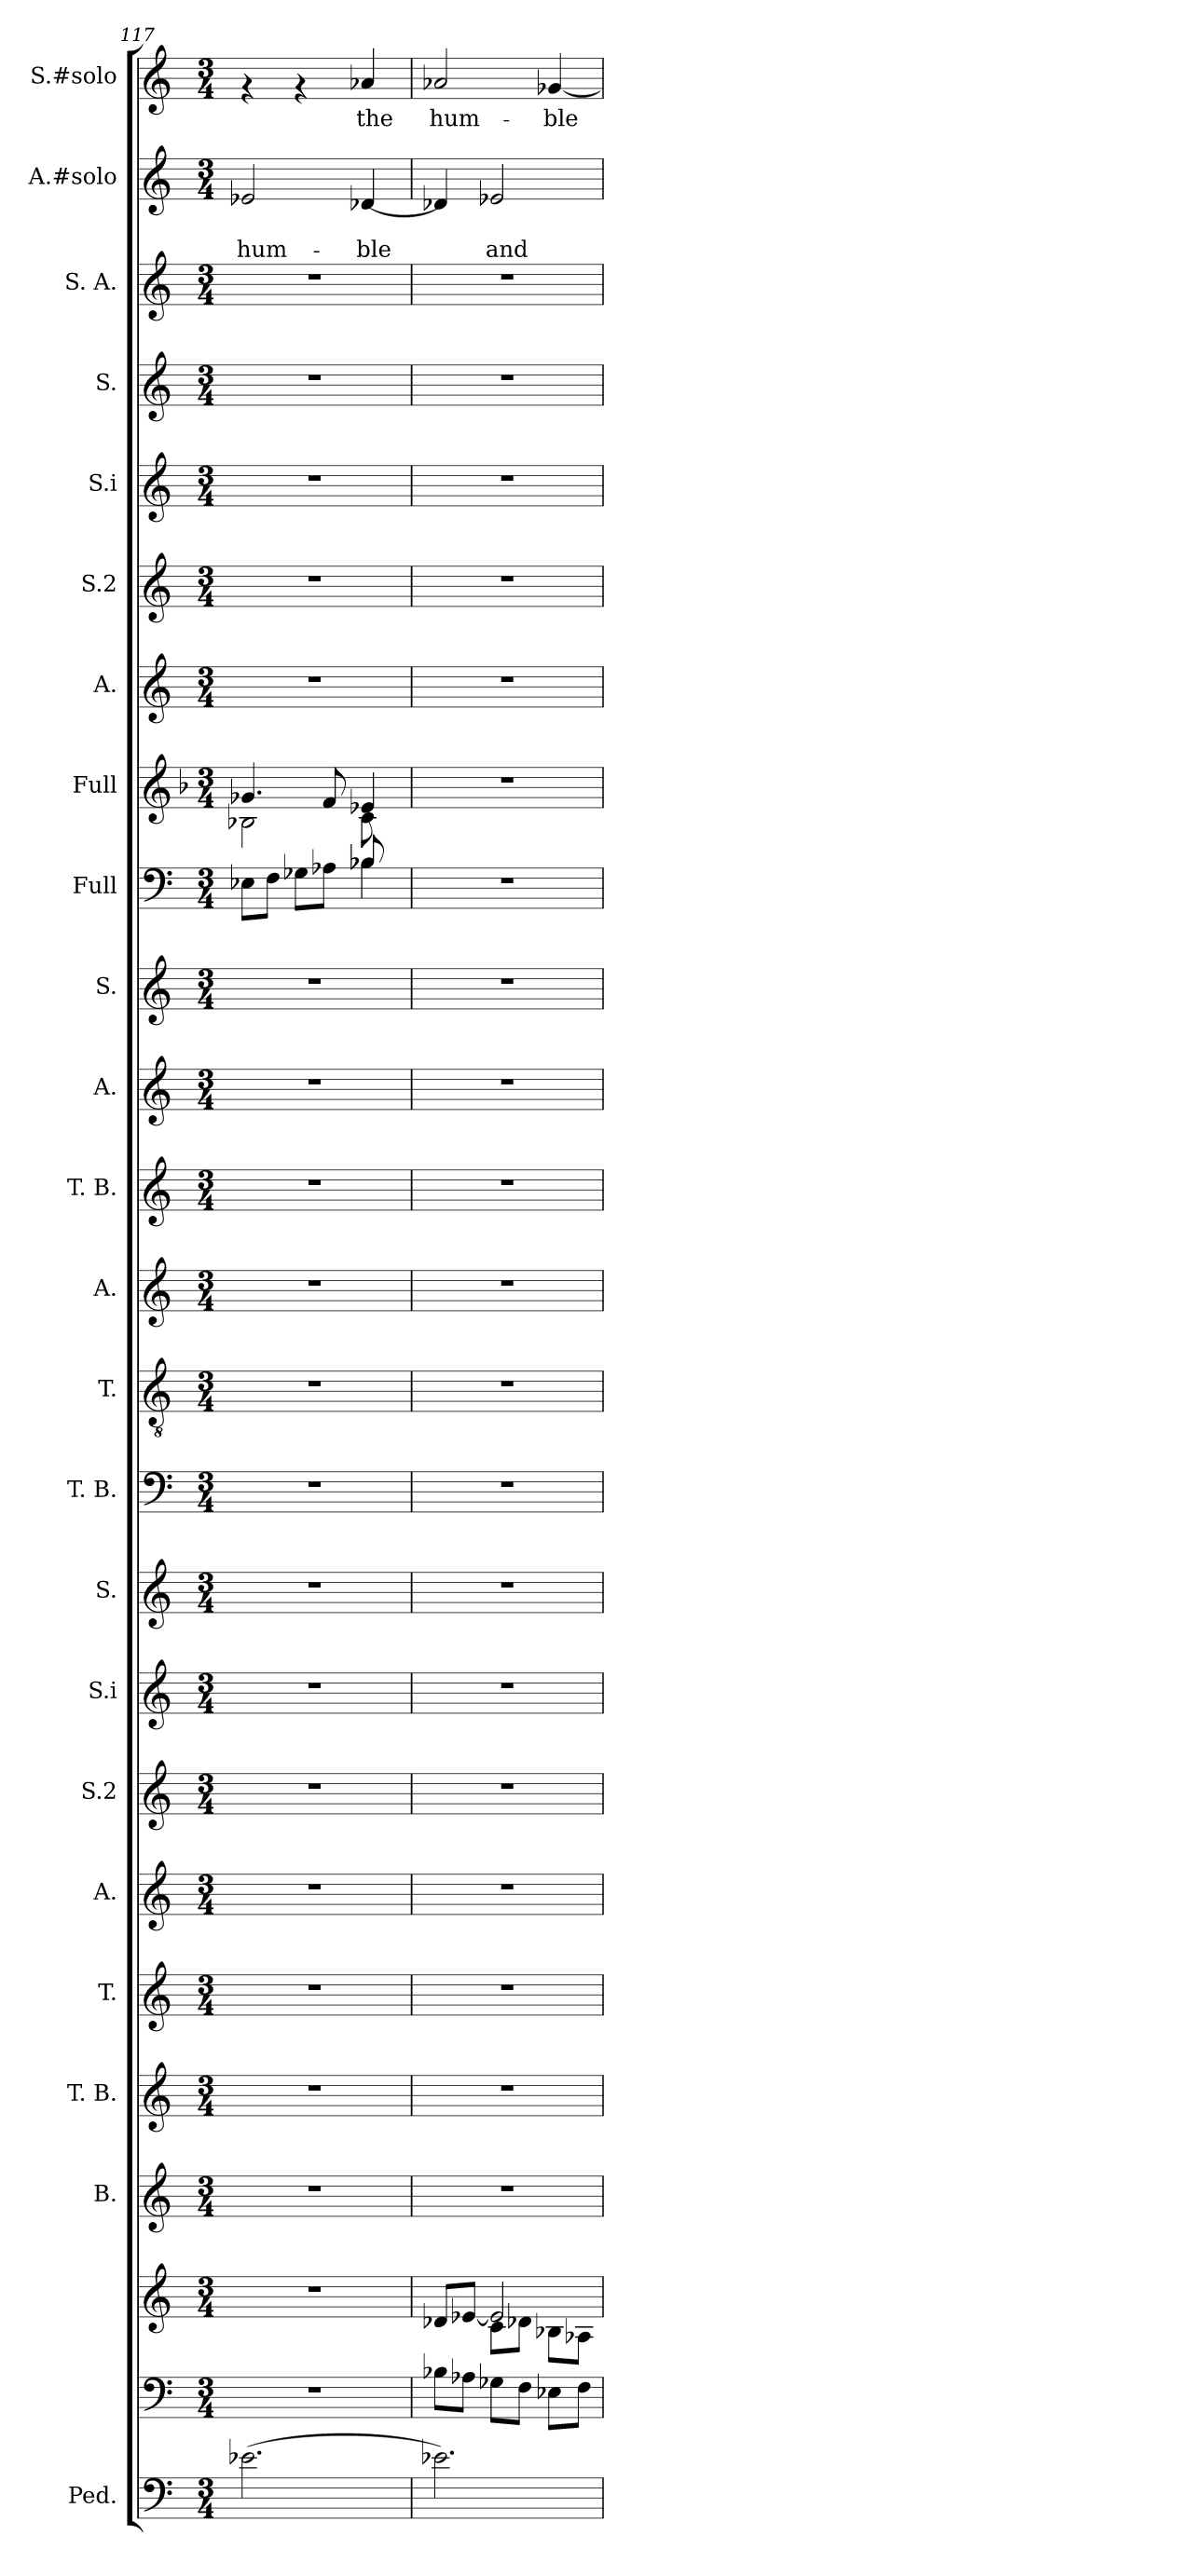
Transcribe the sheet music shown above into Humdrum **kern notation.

**kern	**kern	**kern	**kern	**kern	**kern	**kern	**kern	**kern	**kern	**kern	**kern	**kern	**kern	**kern	**kern	**kern	**kern	**kern	**kern	**kern	**kern	**kern	**kern	**text	**text	**kern	**text
*part25	*part24	*part23	*part22	*part21	*part20	*part19	*part18	*part17	*part16	*part15	*part14	*part13	*part12	*part11	*part10	*part9	*part8	*part7	*part6	*part5	*part4	*part3	*part2	*part2	*part2	*part1	*part1
*staff25	*staff24	*staff23	*staff22	*staff21	*staff20	*staff19	*staff18	*staff17	*staff16	*staff15	*staff14	*staff13	*staff12	*staff11	*staff10	*staff9	*staff8	*staff7	*staff6	*staff5	*staff4	*staff3	*staff2	*staff2	*staff2	*staff1	*staff1
*I"Ped.	*	*	*I"B.	*I"T. B.	*I"T.	*I"A.	*I"S.2	*I"S.i	*I"S.	*I"T. B.	*I"T.	*I"A.	*I"T. B.	*I"A.	*I"S.	*I"Full	*I"Full	*I"A.	*I"S.2	*I"S.i	*I"S.	*I"S. A.	*I"A.#solo	*	*	*I"S.#solo	*
*I'Ped.	*	*	*	*I'T. B.	*I'T.	*I'A.	*I'S.2	*I'S.i	*I'S.	*I'T. B.	*I'T.	*	*I'T. B.	*I'A.	*I'S.	*	*	*I'A.	*I'S.2	*I'S.i	*I'S.	*I'S. A.	*I'A.#solo	*	*	*I'S.#solo	*
*clefF4	*clefF4	*clefG2	*clefG2	*clefG2	*clefG2	*clefG2	*clefG2	*clefG2	*clefG2	*clefF4	*clefGv2	*clefG2	*clefG2	*clefG2	*clefG2	*clefF4	*clefG2	*clefG2	*clefG2	*clefG2	*clefG2	*clefG2	*clefG2	*	*	*clefG2	*
*	*	*	*	*	*	*	*	*	*	*	*	*	*	*	*	*	*ITrd3c5	*	*	*	*	*	*	*	*	*	*
*k[]	*k[]	*k[]	*k[]	*k[]	*k[]	*k[]	*k[]	*k[]	*k[]	*k[]	*k[]	*k[]	*k[]	*k[]	*k[]	*k[]	*k[]	*k[]	*k[]	*k[]	*k[]	*k[]	*k[]	*	*	*k[]	*
*C:	*C:	*C:	*C:	*C:	*C:	*C:	*C:	*C:	*C:	*C:	*C:	*C:	*C:	*C:	*C:	*C:	*C:	*C:	*C:	*C:	*C:	*C:	*C:	*	*	*C:	*
*M3/4	*M3/4	*M3/4	*M3/4	*M3/4	*M3/4	*M3/4	*M3/4	*M3/4	*M3/4	*M3/4	*M3/4	*M3/4	*M3/4	*M3/4	*M3/4	*M3/4	*M3/4	*M3/4	*M3/4	*M3/4	*M3/4	*M3/4	*M3/4	*	*	*M3/4	*
=117	=117	=117	=117	=117	=117	=117	=117	=117	=117	=117	=117	=117	=117	=117	=117	=117	=117	=117	=117	=117	=117	=117	=117	=117	=117	=117	=117
*	*	*	*	*	*	*	*	*	*	*	*	*	*	*	*	*^	*^	*	*	*	*	*	*	*	*	*	*
!	!	!	!	!	!	!	!	!	!	!	!	!	!	!	!	!	!	!	!	!	!	!	!	!	!	!	!LO:LY:b	!	!
[>2.e-X\	2.r	2.r	2.r	2.r	2.r	2.r	2.r	2.r	2.r	2.r	2.r	2.r	2.r	2.r	2.r	2ryy	8E-X\L	4.d-X/	2Fn\	2.r	2.r	2.r	2.r	2.r	2e-X/	.	hum-	4rf	.
.	.	.	.	.	.	.	.	.	.	.	.	.	.	.	.	.	8F\J	.	.	.	.	.	.	.	.	.	.	.	.
.	.	.	.	.	.	.	.	.	.	.	.	.	.	.	.	.	8G-X\L	.	.	.	.	.	.	.	.	.	.	4rf	.
.	.	.	.	.	.	.	.	.	.	.	.	.	.	.	.	.	8A-X\J	8c/	.	.	.	.	.	.	.	.	.	.	.
!	!	!	!	!	!	!	!	!	!	!	!	!	!	!	!	!	!	!	!	!	!	!	!	!	!	!	!LO:LY:b	!	!LO:LY:b
.	.	.	.	.	.	.	.	.	.	.	.	.	.	.	.	8B-X/	4B-\	4B-X/	8G\	.	.	.	.	.	[>4d-X/	.	-ble	4a-X/	the
.	.	.	.	.	.	.	.	.	.	.	.	.	.	.	.	8ryy	.	.	8ryy	.	.	.	.	.	.	.	.	.	.
*	*	*	*	*	*	*	*	*	*	*	*	*	*	*	*	*v	*v	*	*	*	*	*	*	*	*	*	*	*	*
!!LO:PB:g=z
=118	=118	=118	=118	=118	=118	=118	=118	=118	=118	=118	=118	=118	=118	=118	=118	=118	=118	=118	=118	=118	=118	=118	=118	=118	=118	=118	=118	=118
*	*	*^	*	*	*	*	*	*	*	*	*	*	*	*	*	*	*	*	*	*	*	*	*	*	*	*	*	*
!	!	!	!	!	!	!	!	!	!	!	!	!	!	!	!	!	!	!	!	!	!	!	!	!	!	!	!	!	!LO:LY:b
*	*	*	*	*	*	*	*	*	*	*	*	*	*	*	*	*	*	*v	*v	*	*	*	*	*	*	*	*	*	*
2.e-X\]	8B-X\L	8d-X/L	4ryy	2.r	2.r	2.r	2.r	2.r	2.r	2.r	2.r	2.r	2.r	2.r	2.r	2.r	2.r	2.r	2.r	2.r	2.r	2.r	2.r	4d-X/]	.	.	2a-X/	hum-
.	8A-X\J	[>8e-X/J	.	.	.	.	.	.	.	.	.	.	.	.	.	.	.	.	.	.	.	.	.	.	.	.	.	.
!	!	!	!	!	!	!	!	!	!	!	!	!	!	!	!	!	!	!	!	!	!	!	!	!	!	!LO:LY:b	!	!
.	8G-X\L	2e-/]	8c\L	.	.	.	.	.	.	.	.	.	.	.	.	.	.	.	.	.	.	.	.	2e-X/	.	and	.	.
.	8F\J	.	8d-X\J	.	.	.	.	.	.	.	.	.	.	.	.	.	.	.	.	.	.	.	.	.	.	.	.	.
!	!	!	!	!	!	!	!	!	!	!	!	!	!	!	!	!	!	!	!	!	!	!	!	!	!	!	!	!LO:LY:b
.	8E-X\L	.	8B-X\L	.	.	.	.	.	.	.	.	.	.	.	.	.	.	.	.	.	.	.	.	.	.	.	[<4g-X/	-ble
.	8F\J	.	8A-X\J	.	.	.	.	.	.	.	.	.	.	.	.	.	.	.	.	.	.	.	.	.	.	.	.	.
*	*	*v	*v	*	*	*	*	*	*	*	*	*	*	*	*	*	*	*	*	*	*	*	*	*	*	*	*	*
=	=	=	=	=	=	=	=	=	=	=	=	=	=	=	=	=	=	=	=	=	=	=	=	=	=	=	=
*-	*-	*-	*-	*-	*-	*-	*-	*-	*-	*-	*-	*-	*-	*-	*-	*-	*-	*-	*-	*-	*-	*-	*-	*-	*-	*-	*-
